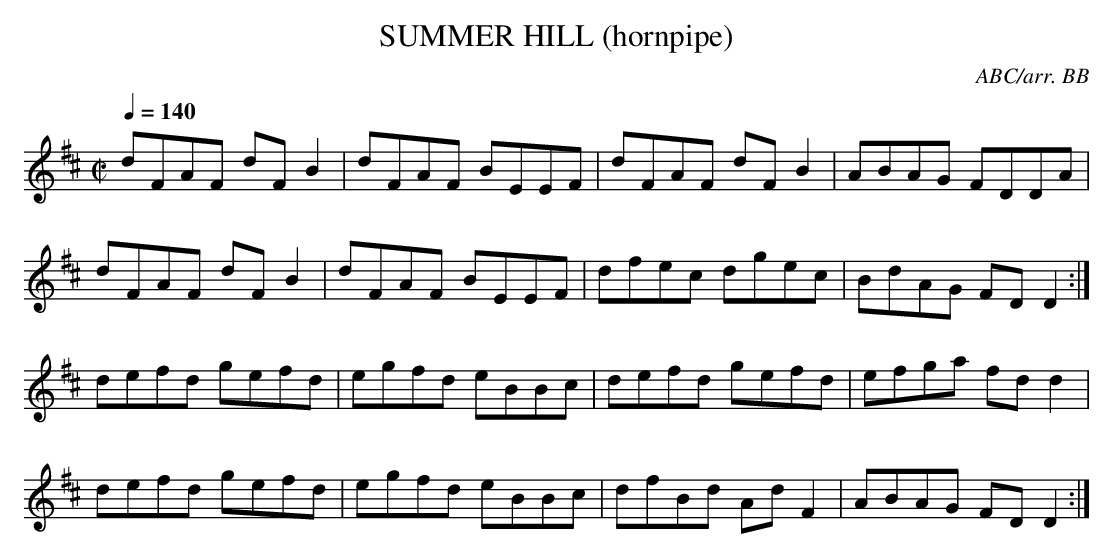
X:1
T:SUMMER HILL (hornpipe)
C:ABC/arr. BB
Q:1/4=140
M:C|
L:1/8
K:D
dFAF dF B2|dFAF BEEF|dFAF dF B2|ABAG FDDA |
dFAF dF B2|dFAF BEEF|dfec dgec|BdAG FDD2 :|
defd gefd|egfd eBBc|defd gefd|efga fd d2|
defd gefd|egfd eBBc|dfBd Ad F2|ABAG FDD2 :|
